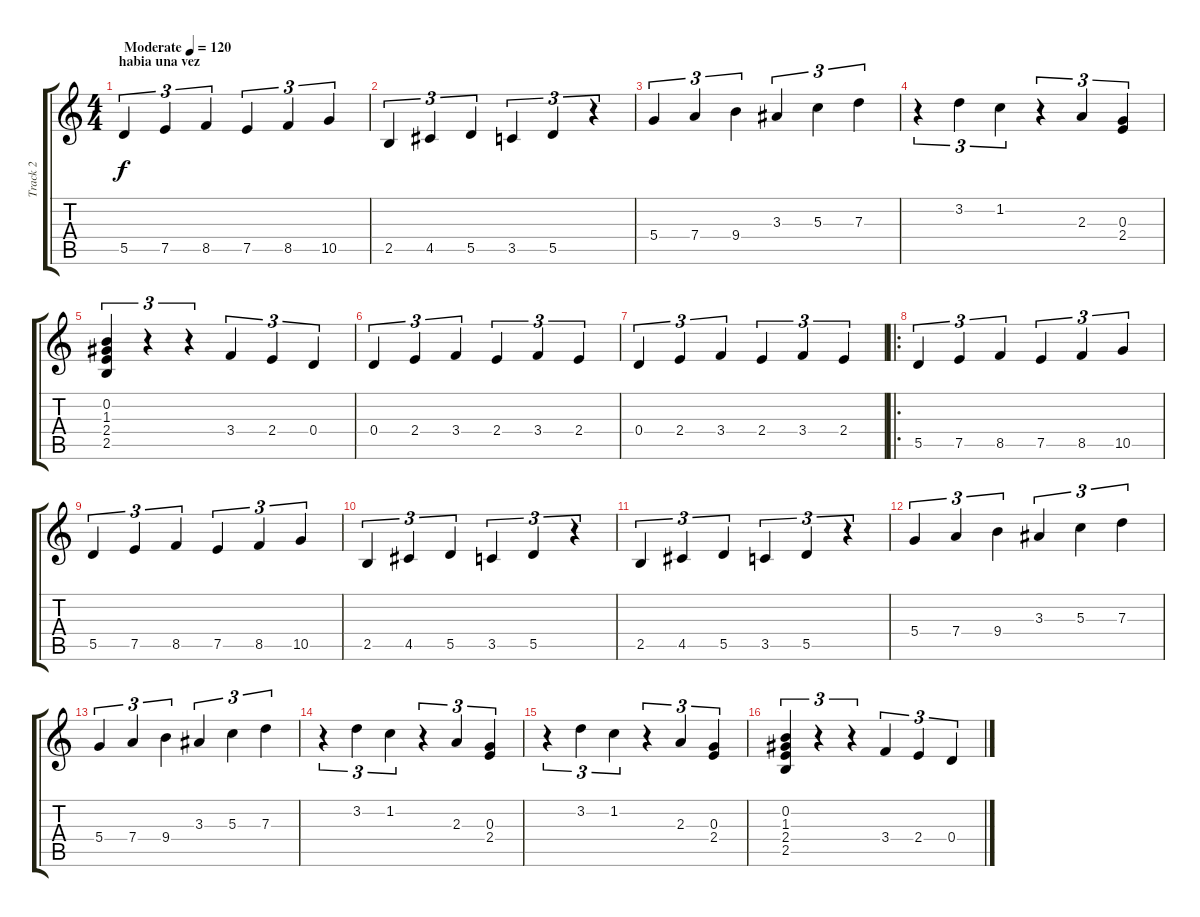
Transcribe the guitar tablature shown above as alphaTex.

\track ("Track 2" "Track 2") {instrument overdrivenguitar}
\staff {score tabs}
\tuning (E4 B3 G3 D3 A2 E2) {hide}
\ts (4 4)
\section ("" "habia una vez")
\tempo (120 "Moderate")
\clef g2
\ks c
5.5.4{tu (3 2) dy f instrument overdrivenguitar} 7.5.4{tu (3 2)} 8.5.4{tu (3 2)} 7.5.4{tu (3 2)} 8.5.4{tu (3 2)} 10.5.4{tu (3 2)} |
2.5.4{tu (3 2)} 4.5.4{tu (3 2)} 5.5.4{tu (3 2)} 3.5.4{tu (3 2)} 5.5.4{tu (3 2)} r.4{tu (3 2)} |
5.4.4{tu (3 2)} 7.4.4{tu (3 2)} 9.4.4{tu (3 2)} 3.3.4{tu (3 2)} 5.3.4{tu (3 2)} 7.3.4{tu (3 2)} |
r.4{tu (3 2)} 3.2.4{tu (3 2)} 1.2.4{tu (3 2)} r.4{tu (3 2)} 2.3.4{tu (3 2)} (0.3 2.4).4{tu (3 2)} |
(0.2 1.3 2.4 2.5).4{tu (3 2)} r.4{tu (3 2)} r.4{tu (3 2)} 3.4.4{tu (3 2)} 2.4.4{tu (3 2)} 0.4.4{tu (3 2)} |
0.4.4{tu (3 2)} 2.4.4{tu (3 2)} 3.4.4{tu (3 2)} 2.4.4{tu (3 2)} 3.4.4{tu (3 2)} 2.4.4{tu (3 2)} |
0.4.4{tu (3 2)} 2.4.4{tu (3 2)} 3.4.4{tu (3 2)} 2.4.4{tu (3 2)} 3.4.4{tu (3 2)} 2.4.4{tu (3 2)} |
\ro
5.5.4{tu (3 2)} 7.5.4{tu (3 2)} 8.5.4{tu (3 2)} 7.5.4{tu (3 2)} 8.5.4{tu (3 2)} 10.5.4{tu (3 2)} |
5.5.4{tu (3 2)} 7.5.4{tu (3 2)} 8.5.4{tu (3 2)} 7.5.4{tu (3 2)} 8.5.4{tu (3 2)} 10.5.4{tu (3 2)} |
2.5.4{tu (3 2)} 4.5.4{tu (3 2)} 5.5.4{tu (3 2)} 3.5.4{tu (3 2)} 5.5.4{tu (3 2)} r.4{tu (3 2)} |
2.5.4{tu (3 2)} 4.5.4{tu (3 2)} 5.5.4{tu (3 2)} 3.5.4{tu (3 2)} 5.5.4{tu (3 2)} r.4{tu (3 2)} |
5.4.4{tu (3 2)} 7.4.4{tu (3 2)} 9.4.4{tu (3 2)} 3.3.4{tu (3 2)} 5.3.4{tu (3 2)} 7.3.4{tu (3 2)} |
5.4.4{tu (3 2)} 7.4.4{tu (3 2)} 9.4.4{tu (3 2)} 3.3.4{tu (3 2)} 5.3.4{tu (3 2)} 7.3.4{tu (3 2)} |
r.4{tu (3 2)} 3.2.4{tu (3 2)} 1.2.4{tu (3 2)} r.4{tu (3 2)} 2.3.4{tu (3 2)} (0.3 2.4).4{tu (3 2)} |
r.4{tu (3 2)} 3.2.4{tu (3 2)} 1.2.4{tu (3 2)} r.4{tu (3 2)} 2.3.4{tu (3 2)} (0.3 2.4).4{tu (3 2)} |
(0.2 1.3 2.4 2.5).4{tu (3 2)} r.4{tu (3 2)} r.4{tu (3 2)} 3.4.4{tu (3 2)} 2.4.4{tu (3 2)} 0.4.4{tu (3 2)}
